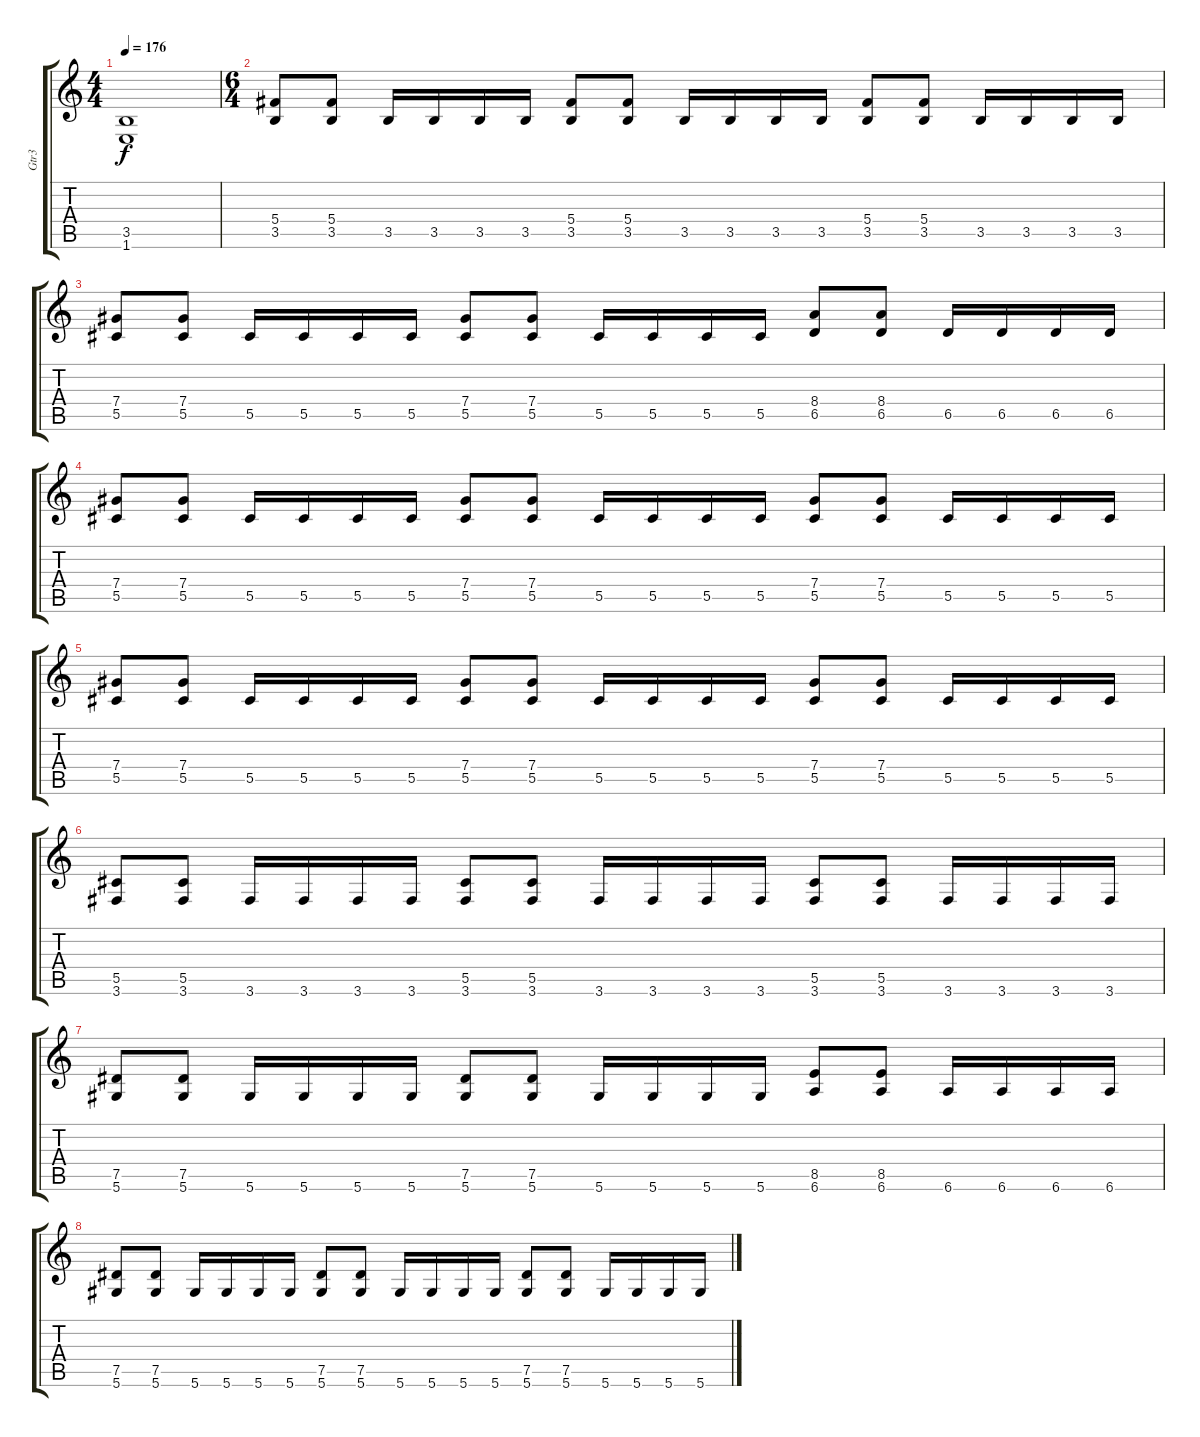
\track ("Gtr3" "Gtr3") {instrument overdrivenguitar}
\staff {score tabs}
\tuning (Eb4 Bb3 Gb3 Db3 Ab2 Eb2) {hide}
\ts (4 4)
\tempo 176
\clef g2
\ks c
(3.5 1.6).1{dy f} |
\ts (6 4)
(5.4 3.5).8 (5.4 3.5).8 3.5.16 3.5.16 3.5.16 3.5.16 (5.4 3.5).8 (5.4 3.5).8 3.5.16 3.5.16 3.5.16 3.5.16 (5.4 3.5).8 (5.4 3.5).8 3.5.16 3.5.16 3.5.16 3.5.16 |
(7.4 5.5).8 (7.4 5.5).8 5.5.16 5.5.16 5.5.16 5.5.16 (7.4 5.5).8 (7.4 5.5).8 5.5.16 5.5.16 5.5.16 5.5.16 (8.4 6.5).8 (8.4 6.5).8 6.5.16 6.5.16 6.5.16 6.5.16 |
(7.4 5.5).8 (7.4 5.5).8 5.5.16 5.5.16 5.5.16 5.5.16 (7.4 5.5).8 (7.4 5.5).8 5.5.16 5.5.16 5.5.16 5.5.16 (7.4 5.5).8 (7.4 5.5).8 5.5.16 5.5.16 5.5.16 5.5.16 |
(7.4 5.5).8 (7.4 5.5).8 5.5.16 5.5.16 5.5.16 5.5.16 (7.4 5.5).8 (7.4 5.5).8 5.5.16 5.5.16 5.5.16 5.5.16 (7.4 5.5).8 (7.4 5.5).8 5.5.16 5.5.16 5.5.16 5.5.16 |
(5.5 3.6).8 (5.5 3.6).8 3.6.16 3.6.16 3.6.16 3.6.16 (5.5 3.6).8 (5.5 3.6).8 3.6.16 3.6.16 3.6.16 3.6.16 (5.5 3.6).8 (5.5 3.6).8 3.6.16 3.6.16 3.6.16 3.6.16 |
(7.5 5.6).8 (7.5 5.6).8 5.6.16 5.6.16 5.6.16 5.6.16 (7.5 5.6).8 (7.5 5.6).8 5.6.16 5.6.16 5.6.16 5.6.16 (8.5 6.6).8 (8.5 6.6).8 6.6.16 6.6.16 6.6.16 6.6.16 |
(7.5 5.6).8 (7.5 5.6).8 5.6.16 5.6.16 5.6.16 5.6.16 (7.5 5.6).8 (7.5 5.6).8 5.6.16 5.6.16 5.6.16 5.6.16 (7.5 5.6).8 (7.5 5.6).8 5.6.16 5.6.16 5.6.16 5.6.16
